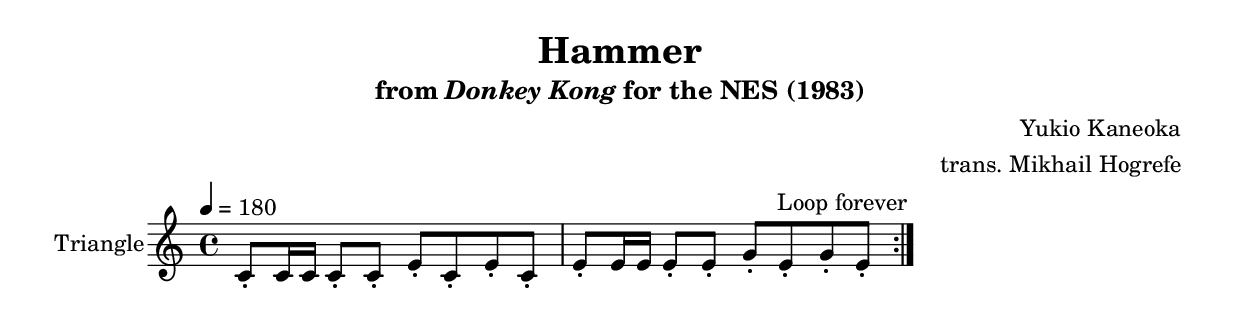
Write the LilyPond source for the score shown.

\version "2.22.0"

\book {
    \header {
        title = "Hammer"
        subtitle = \markup { "from" {\italic "Donkey Kong"} "for the NES (1983)" }
        composer = "Yukio Kaneoka"
        arranger = "trans. Mikhail Hogrefe"
    }

    \score {
        {
            \new Staff \relative c' {
                \set Staff.instrumentName = "Triangle"
                \set Staff.shortInstrumentName = "T."
\key c \major
\tempo 4 = 180
                \repeat volta 2 {
c8-. c16 c c8-. c-. e-. c-. e-. c-. |
e8-. e16 e e8-. e-. g-. e-. g-. e-. |
                }
\once \override Score.RehearsalMark.self-alignment-X = #RIGHT
\mark \markup { \fontsize #-2 "Loop forever" }
            }
        }
        \layout {
            \context {
                \Staff
                \RemoveEmptyStaves
            }
            \context {
                \DrumStaff
                \RemoveEmptyStaves
            }
        }
    }
}
